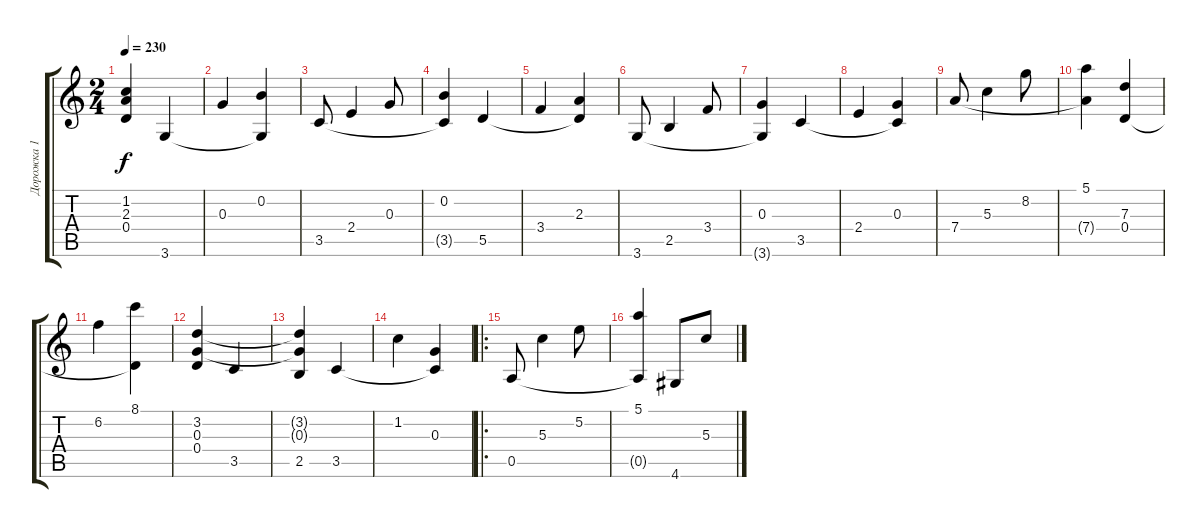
\track ("Дорожка 1" "Дорожка 1") {instrument acousticguitarnylon}
\staff {score tabs}
\tuning (E4 B3 G3 D3 A2 E2) {hide}
\ts (2 4)
\tempo 230
\clef g2
\ks aminor
(1.2 2.3 0.4{t}).4{dy f} 3.6.4 |
0.3.4 (0.2 3.6{t}).4 |
3.5.8 2.4.4 0.3.8 |
(0.2 3.5{t}).4 5.5.4 |
3.4.4 (2.3 5.5{t}).4 |
3.6.8 2.5.4 3.4.8 |
(0.3 3.6{t}).4 3.5.4 |
2.4.4 (0.3 3.5{t}).4 |
7.4.8 5.3.4 8.2.8 |
(5.1 7.4{t}).4 (7.3 0.4).4 |
6.2.4 (8.1 0.4{t}).4 |
(3.2 0.3 0.4).4 3.5.4 |
(3.2{t} 0.3{t} 2.5).4 3.5.4 |
1.2.4 (0.3 3.5{t}).4 |
\ro
0.5.8 5.3.4 5.2.8 |
(5.1 0.5{t}).4 4.6.8 5.3.8
